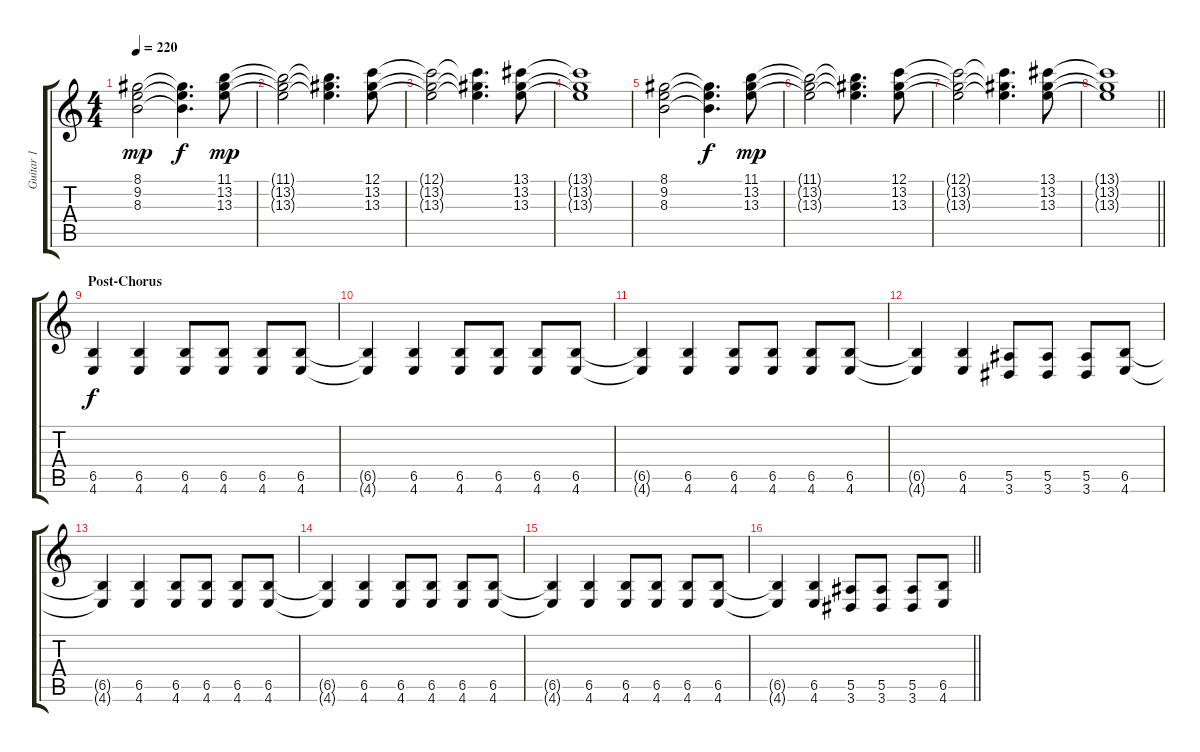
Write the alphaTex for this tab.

\track ("Guitar 1" "Guitar 1") {instrument distortionguitar}
\staff {score tabs}
\tuning (C4 G3 Eb3 Bb2 F2 C2) {hide}
\ts (4 4)
\tempo 220
\clef g2
\ks c
(8.1 9.2 8.3).2{dy mp} (8.1{t} 9.2{t} 8.3{t}).4{d dy f} (11.1 13.2 13.3).8{dy mp} |
(11.1{t} 13.2{t} 13.3{t}).2 (11.1{t} 13.2{t} 13.3{t}).4{d} (12.1 13.2 13.3).8 |
(12.1{t} 13.2{t} 13.3{t}).2 (12.1{t} 13.2{t} 13.3{t}).4{d} (13.1 13.2 13.3).8 |
(13.1{t} 13.2{t} 13.3{t}).1 |
(8.1 9.2 8.3).2 (8.1{t} 9.2{t} 8.3{t}).4{d dy f} (11.1 13.2 13.3).8{dy mp} |
(11.1{t} 13.2{t} 13.3{t}).2 (11.1{t} 13.2{t} 13.3{t}).4{d} (12.1 13.2 13.3).8 |
(12.1{t} 13.2{t} 13.3{t}).2 (12.1{t} 13.2{t} 13.3{t}).4{d} (13.1 13.2 13.3).8 |
\barLineRight lightlight
(13.1{t} 13.2{t} 13.3{t}).1 |
\section ("" "Post-Chorus")
(6.5 4.6).4{dy f} (6.5 4.6).4 (6.5 4.6).8 (6.5 4.6).8 (6.5 4.6).8 (6.5 4.6).8 |
(6.5{t} 4.6{t}).4 (6.5 4.6).4 (6.5 4.6).8 (6.5 4.6).8 (6.5 4.6).8 (6.5 4.6).8 |
(6.5{t} 4.6{t}).4 (6.5 4.6).4 (6.5 4.6).8 (6.5 4.6).8 (6.5 4.6).8 (6.5 4.6).8 |
(6.5{t} 4.6{t}).4 (6.5 4.6).4 (5.5 3.6).8 (5.5 3.6).8 (5.5 3.6).8 (6.5 4.6).8 |
(6.5{t} 4.6{t}).4 (6.5 4.6).4 (6.5 4.6).8 (6.5 4.6).8 (6.5 4.6).8 (6.5 4.6).8 |
(6.5{t} 4.6{t}).4 (6.5 4.6).4 (6.5 4.6).8 (6.5 4.6).8 (6.5 4.6).8 (6.5 4.6).8 |
(6.5{t} 4.6{t}).4 (6.5 4.6).4 (6.5 4.6).8 (6.5 4.6).8 (6.5 4.6).8 (6.5 4.6).8 |
\barLineRight lightlight
(6.5{t} 4.6{t}).4 (6.5 4.6).4 (5.5 3.6).8 (5.5 3.6).8 (5.5 3.6).8 (6.5 4.6).8
